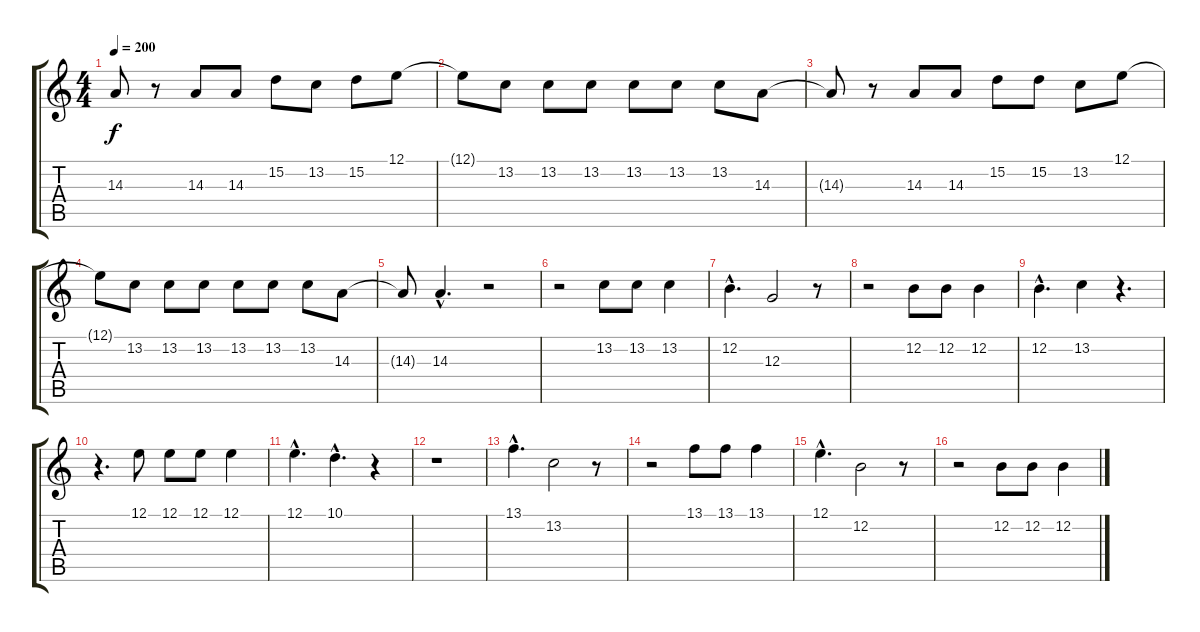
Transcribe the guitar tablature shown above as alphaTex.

\track "" {instrument fx5brightness}
\staff {score tabs}
\tuning (E4 B3 G3 D3 A2 E2) {hide}
\ts (4 4)
\tempo 200
\clef g2
\ks c
14.3{t}.8{dy f} r.8 14.3.8 14.3.8 15.2.8 13.2.8 15.2.8 12.1.8 |
12.1{t}.8 13.2.8 13.2.8 13.2.8 13.2.8 13.2.8 13.2.8 14.3.8 |
14.3{t}.8 r.8 14.3.8 14.3.8 15.2.8 15.2.8 13.2.8 12.1.8 |
12.1{t}.8 13.2.8 13.2.8 13.2.8 13.2.8 13.2.8 13.2.8 14.3.8 |
14.3{t}.8 14.3{hac}.4{d} r.2 |
r.2 13.2.8 13.2.8 13.2.4 |
12.2{hac}.4{d} 12.3.2 r.8 |
r.2 12.2.8 12.2.8 12.2.4 |
12.2{hac}.4{d} 13.2.4 r.4{d} |
r.4{d} 12.1.8 12.1.8 12.1.8 12.1.4 |
12.1{hac}.4{d} 10.1{hac}.4{d} r.4 |
r.1 |
13.1{hac}.4{d} 13.2.2 r.8 |
r.2 13.1.8 13.1.8 13.1.4 |
12.1{hac}.4{d} 12.2.2 r.8 |
r.2 12.2.8 12.2.8 12.2.4
